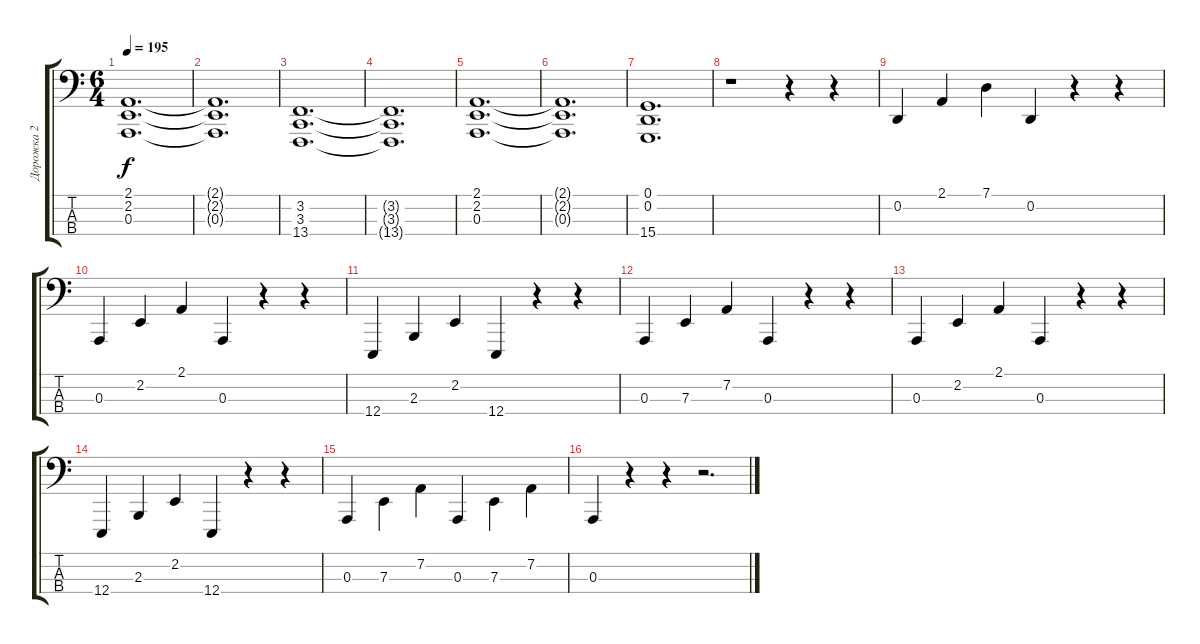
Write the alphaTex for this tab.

\track ("Дорожка 2" "Дорожка 2") {instrument acousticgrandpiano}
\staff {score tabs}
\tuning (G2 D2 A1 E0) {hide}
\ts (6 4)
\tempo 195
\clef f4
\ks c
(2.1 2.2 0.3).1{d dy f} |
(2.1{t} 2.2{t} 0.3{t}).1{d} |
(3.2 3.3 13.4).1{d} |
(3.2{t} 3.3{t} 13.4{t}).1{d} |
(2.1 2.2 0.3).1{d} |
(2.1{t} 2.2{t} 0.3{t}).1{d} |
(0.1 0.2 15.4).1{d} |
r.1 r.4 r.4 |
0.2.4 2.1.4 7.1.4 0.2.4 r.4 r.4 |
0.3.4 2.2.4 2.1.4 0.3.4 r.4 r.4 |
12.4.4 2.3.4 2.2.4 12.4.4 r.4 r.4 |
0.3.4 7.3.4 7.2.4 0.3.4 r.4 r.4 |
0.3.4 2.2.4 2.1.4 0.3.4 r.4 r.4 |
12.4.4 2.3.4 2.2.4 12.4.4 r.4 r.4 |
0.3.4{beam Up} 7.3.4{beam Down} 7.2.4{beam Down} 0.3.4{beam Up} 7.3.4{beam Down} 7.2.4{beam Down} |
0.3.4 r.4 r.4 r.2{d}
